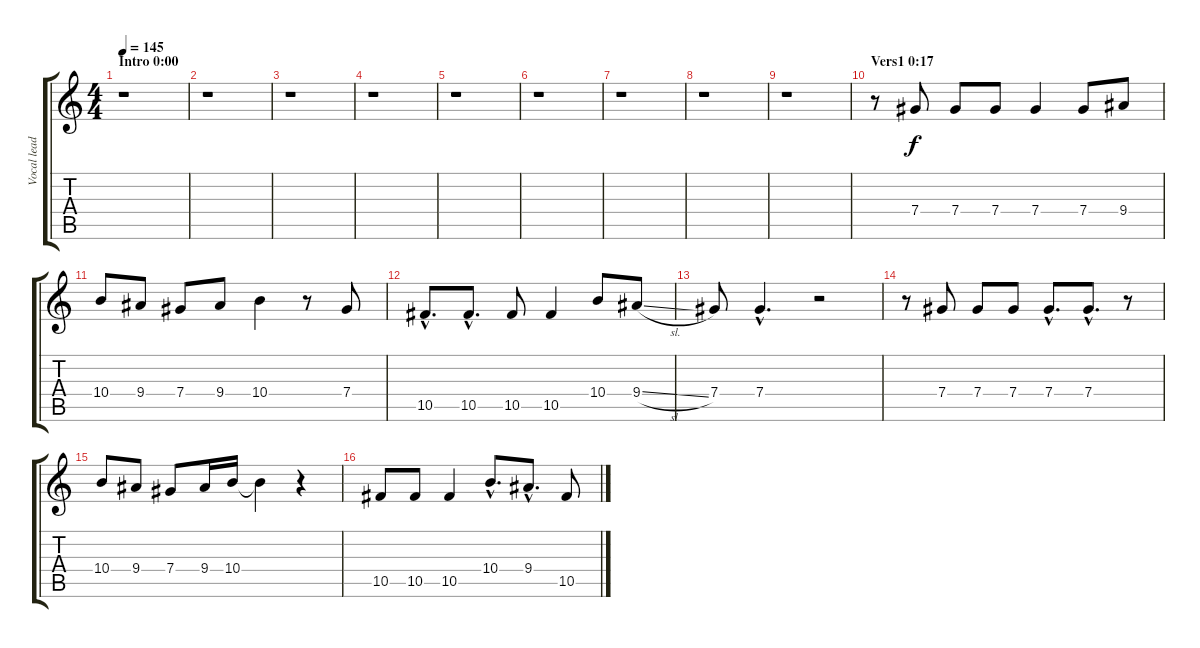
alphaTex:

\track ("Vocal lead" "Vocal lead") {instrument oboe}
\staff {score tabs}
\tuning (Eb5 Bb4 Gb4 Db4 Ab3 Eb3) {hide}
\ts (4 4)
\section ("" "Intro 0:00")
\tempo 145
\clef g2
\ks c
r.1{dy f instrument oboe} |
r.1 |
r.1 |
r.1 |
r.1 |
r.1 |
r.1 |
r.1 |
r.1 |
\section ("" "Vers1 0:17")
r.8 7.4.8 7.4.8 7.4.8 7.4.4 7.4.8 9.4.8 |
10.4.8 9.4.8 7.4.8 9.4.8 10.4.4 r.8 7.4.8 |
10.5{hac}.8{d} 10.5{hac}.8{d} 10.5.8 10.5.4 10.4.8 9.4{sl}.8 |
7.4.8 7.4{hac}.4{d} r.2 |
r.8 7.4.8 7.4.8 7.4.8 7.4{hac}.8{d} 7.4{hac}.8{d} r.8 |
10.4.8 9.4.8 7.4.8 9.4.16 10.4.16 10.4{t}.4 r.4 |
10.5.8 10.5.8 10.5.4 10.4{hac}.8{d} 9.4{hac}.8{d} 10.5{sl}.8
